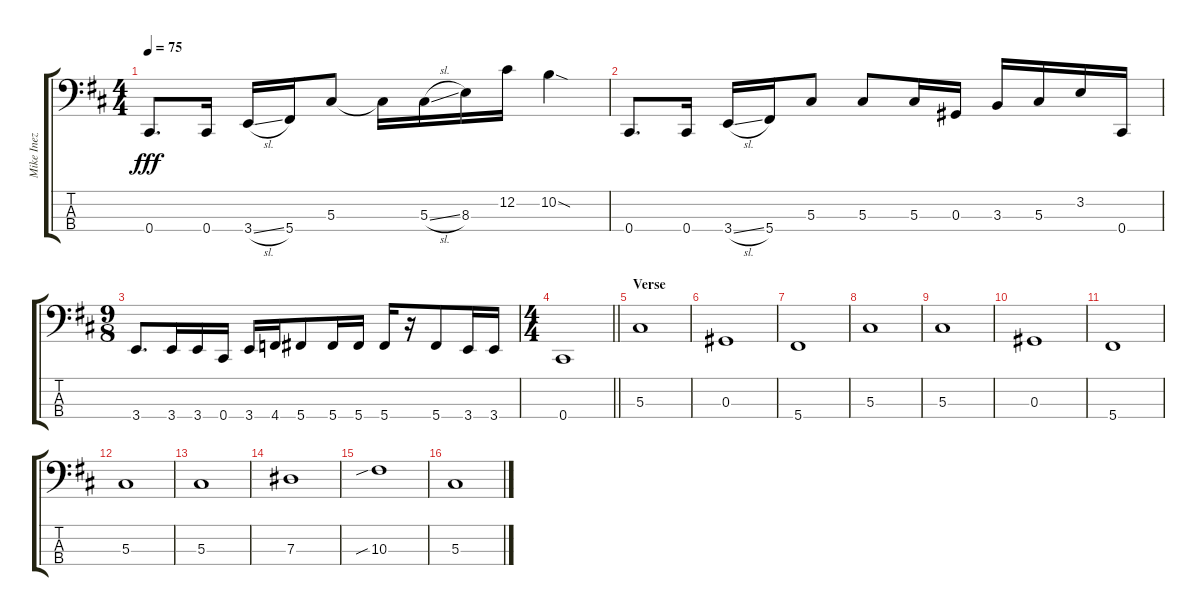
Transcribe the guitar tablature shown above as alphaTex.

\track ("Mike Inez - Bass" "Mike Inez ") {instrument electricbasspick}
\staff {score tabs}
\tuning (Gb2 Db2 Ab1 Db1) {hide}
\ts (4 4)
\tempo 75
\clef f4
\ks d
0.4.8{d dy fff} 0.4.16 3.4{sl}.16 5.4.16 5.3.8 5.3{t}.16 5.3{sl}.16 8.3.16 12.2.16 10.2{sod}.4 |
0.4.8{d} 0.4.16 3.4{sl}.16 5.4.16 5.3.8 5.3.8 5.3.16 0.3.16 3.3.16 5.3.16 3.2.16 0.4.16 |
\ts (9 8)
3.4.8{d} 3.4.16 3.4.16 0.4.16 3.4.16 4.4.16 5.4.8 5.4.16 5.4.16 5.4.16 r.16 5.4.8 3.4.16 3.4.16 |
\ts (4 4)
\barLineRight lightlight
0.4.1 |
\section ("" "Verse")
5.3.1 |
0.3.1 |
5.4.1 |
5.3.1 |
5.3.1 |
0.3.1 |
5.4.1 |
5.3.1 |
5.3.1 |
7.3.1 |
10.3{sib}.1 |
5.3.1
